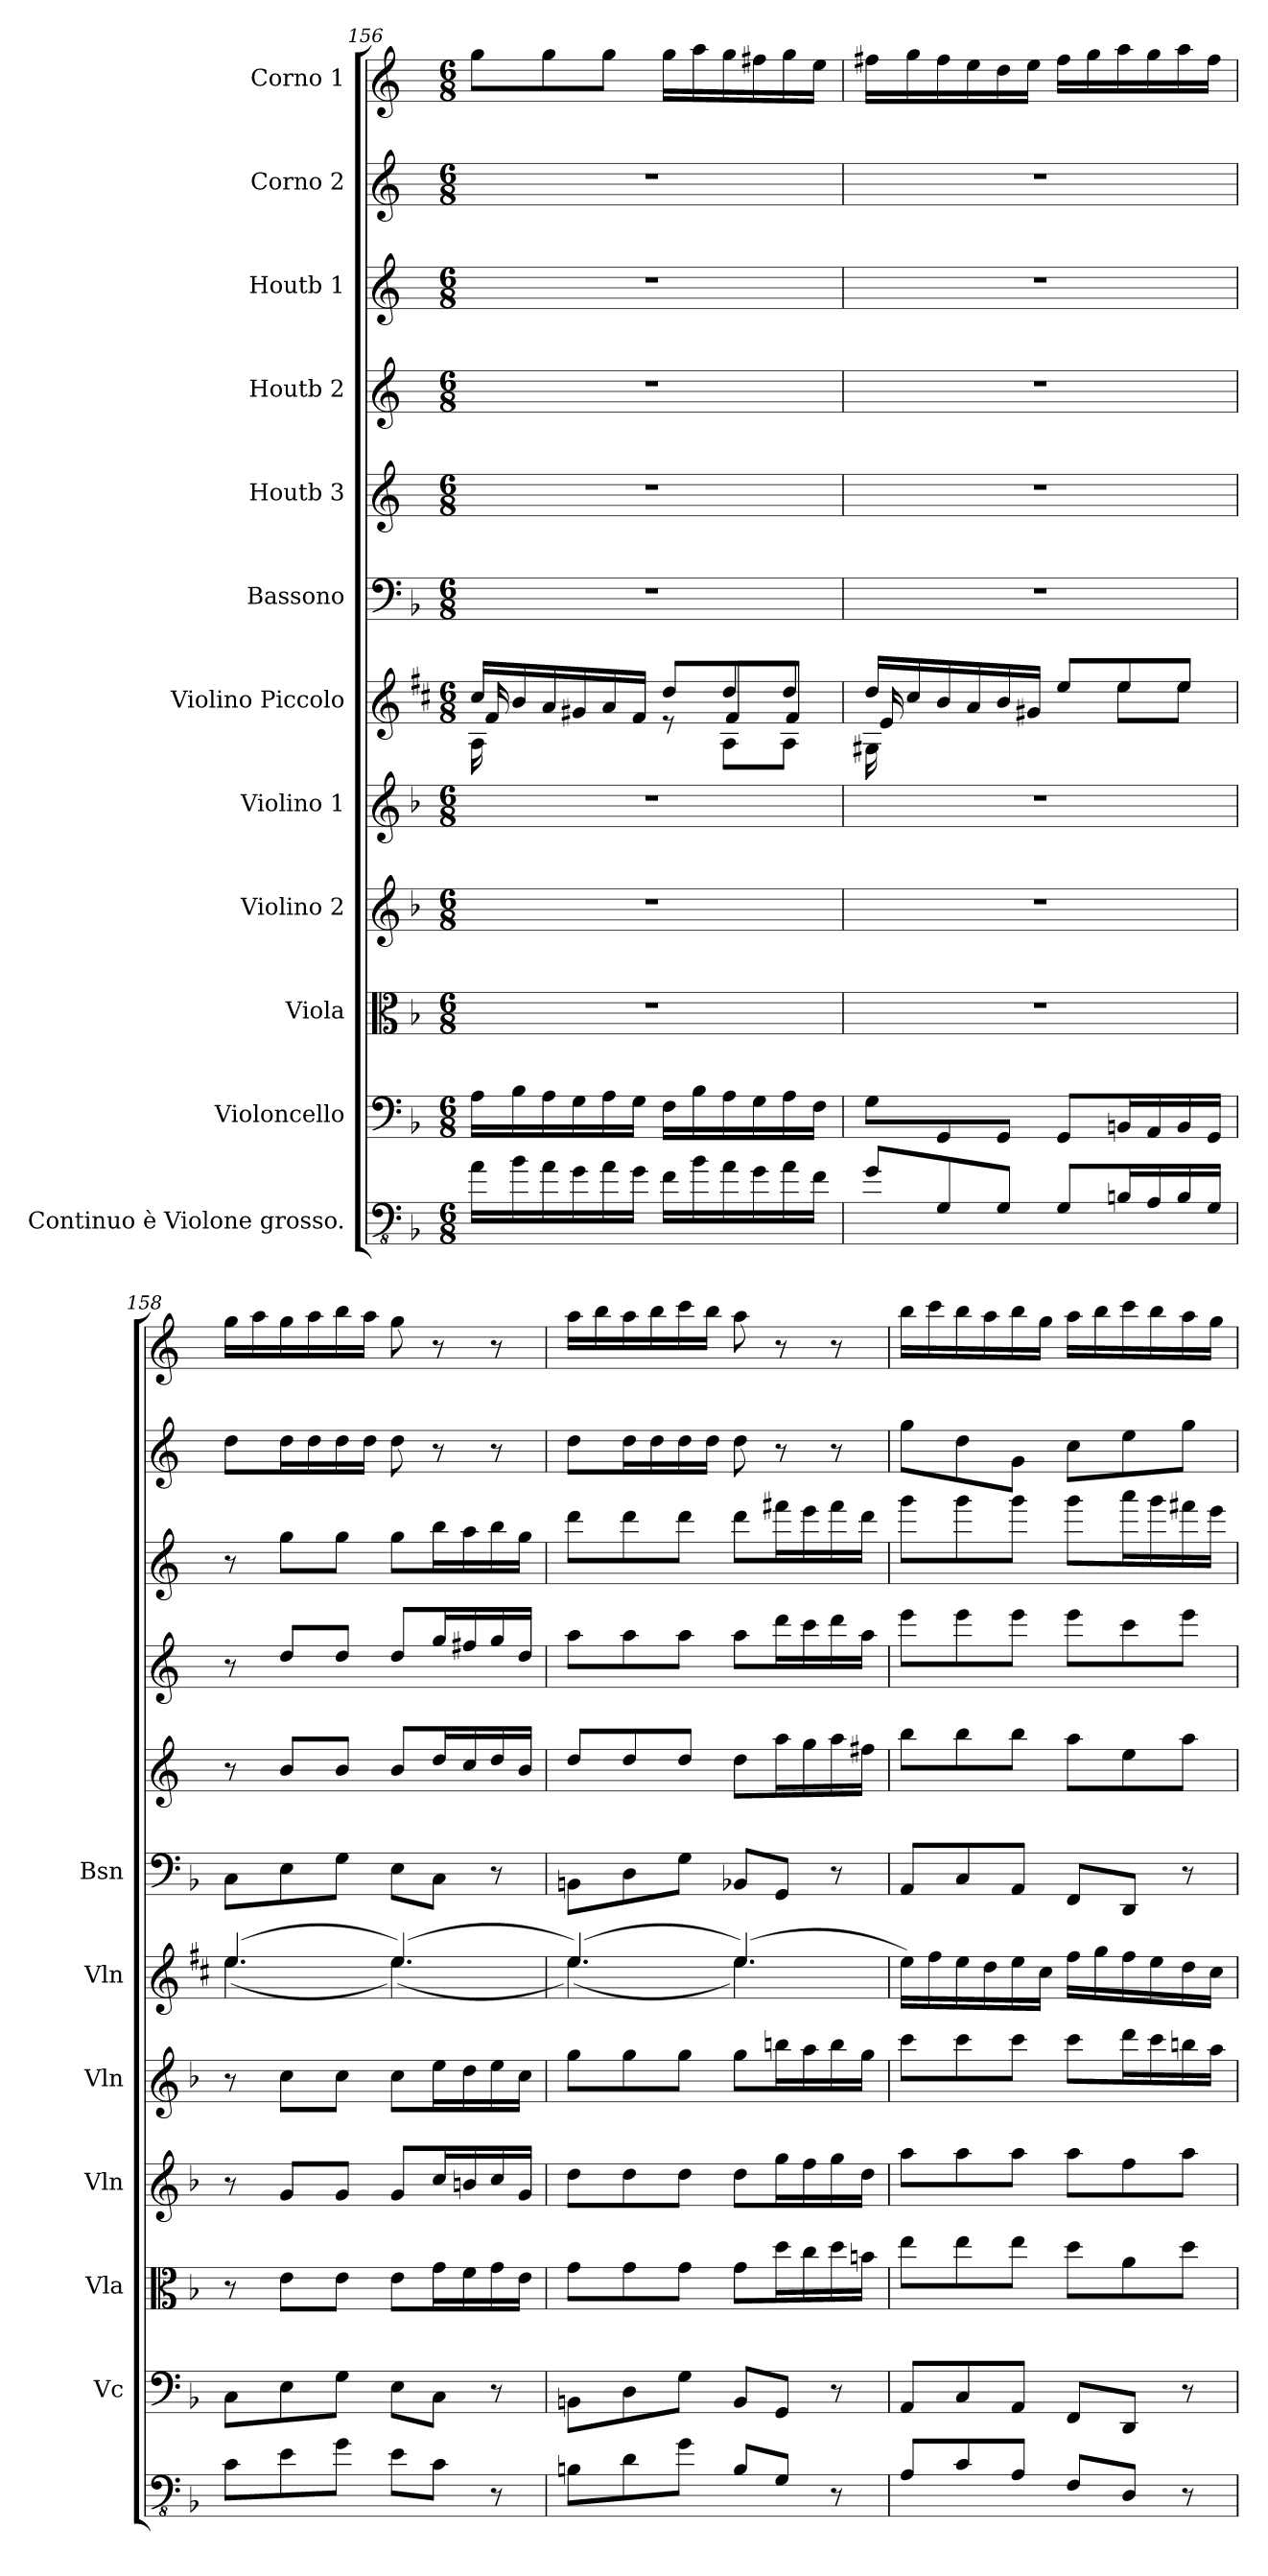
**kern	**kern	**kern	**kern	**kern	**kern	**kern	**kern	**kern	**kern	**kern	**kern
*part12	*part11	*part10	*part9	*part8	*part7	*part6	*part5	*part4	*part3	*part2	*part1
*staff12	*staff11	*staff10	*staff9	*staff8	*staff7	*staff6	*staff5	*staff4	*staff3	*staff2	*staff1
*I"Continuo è Violone grosso.	*I"Violoncello	*I"Viola	*I"Violino 2	*I"Violino 1	*I"Violino Piccolo	*I"Bassono	*I"Houtb 3	*I"Houtb 2	*I"Houtb 1	*I"Corno 2	*I"Corno 1
*	*I'Vc	*I'Vla	*I'Vln	*I'Vln	*I'Vln	*I'Bsn	*	*	*	*	*
*clefFv4	*clefF4	*clefC3	*clefG2	*clefG2	*clefG2	*clefF4	*clefG2	*clefG2	*clefG2	*clefG2	*clefG2
*ITrd7c12	*	*	*	*	*ITrd-2c-3	*	*ITrd4c7	*ITrd4c7	*ITrd4c7	*ITrd4c7	*ITrd4c7
*k[b-]	*k[b-]	*k[b-]	*k[b-]	*k[b-]	*k[b-]	*k[b-]	*k[b-]	*k[b-]	*k[b-]	*k[b-]	*k[b-]
*M6/8	*M6/8	*M6/8	*M6/8	*M6/8	*M6/8	*M6/8	*M6/8	*M6/8	*M6/8	*M6/8	*M6/8
=156	=156	=156	=156	=156	=156	=156	=156	=156	=156	=156	=156
*	*	*	*	*	*^	*	*	*	*	*	*
*	*	*	*	*	*	*^	*	*	*	*	*	*
16AA\LL	16A\LL	2.r	2.r	2.r	16ee/LL	16a/	16c\	2.r	2.r	2.r	2.r	2.r	8cc\L
16BB-\	16B-\	.	.	.	16dd/	16ryy	4..ryy	.	.	.	.	.	.
16AA\	16A\	.	.	.	16cc/	16ryy@	.	.	.	.	.	.	8cc\
16GG\	16G\	.	.	.	16bn/	16ryy@	.	.	.	.	.	.	.
16AA\	16A\	.	.	.	16cc/	16ryy@	.	.	.	.	.	.	8cc\J
16GG\JJ	16G\JJ	.	.	.	16a/JJ	16ryy@	.	.	.	.	.	.	.
16FF\LL	16F\LL	.	.	.	8ff/L	8r	.	.	.	.	.	.	16cc\LL
16BB-\	16B-\	.	.	.	.	.	.	.	.	.	.	.	16dd\
16AA\	16A\	.	.	.	8ff/	8a/L	8c\L	.	.	.	.	.	16cc\
16GG\	16G\	.	.	.	.	.	.	.	.	.	.	.	16bn\
16AA\	16A\	.	.	.	8ff/J	8a/J	8c\J	.	.	.	.	.	16cc\
16FF\JJ	16F\JJ	.	.	.	.	.	.	.	.	.	.	.	16a\JJ
!!LO:PB:g=z
=157	=157	=157	=157	=157	=157	=157	=157	=157	=157	=157	=157	=157	=157
8GG\L	8G\L	2.r	2.r	2.r	16ff/LL	16g/	16Bn\	2.r	2.r	2.r	2.r	2.r	16bn\LL
.	.	.	.	.	16ee/	4..ryy	2ryy	.	.	.	.	.	16cc\
8GGG/	8GG/	.	.	.	16dd/	.	.	.	.	.	.	.	16b\
.	.	.	.	.	16cc/	.	.	.	.	.	.	.	16a\
8GGG/J	8GG/J	.	.	.	16dd/	.	.	.	.	.	.	.	16g\
.	.	.	.	.	16bn/JJ	.	.	.	.	.	.	.	16a\JJ
8GGG/L	8GG/L	.	.	.	8gg/L	.	.	.	.	.	.	.	16b\LL
.	.	.	.	.	.	.	.	.	.	.	.	.	16cc\
16BBBn/L	16BBn/L	.	.	.	8gg/	8gg\L	.	.	.	.	.	.	16dd\
16AAA/	16AA/	.	.	.	.	.	8.ryy	.	.	.	.	.	16cc\
16BBB/	16BB/	.	.	.	8gg/J	8gg\J	.	.	.	.	.	.	16dd\
16GGG/JJ	16GG/JJ	.	.	.	.	.	.	.	.	.	.	.	16b\JJ
*	*	*	*	*	*	*v	*v	*	*	*	*	*	*
=158	=158	=158	=158	=158	=158	=158	=158	=158	=158	=158	=158	=158
8CC\L	8C\L	8r	8r	8r	(>4.gg/	(4.gg\	8C\L	8r	8r	8r	8g\L	16cc\LL
.	.	.	.	.	.	.	.	.	.	.	.	16dd\
8EE\	8E\	8e\L	8g/L	8cc\L	.	.	8E\	8e/L	8g/L	8cc\L	16g\L	16cc\
.	.	.	.	.	.	.	.	.	.	.	16g\	16dd\
8GG\J	8G\J	8e\J	8g/J	8cc\J	.	.	8G\J	8e/J	8g/J	8cc\J	16g\	16ee\
.	.	.	.	.	.	.	.	.	.	.	16g\JJ	16dd\JJ
8EE\L	8E\L	8e\L	8g/L	8cc\L	(>4.gg/)	(4.gg\)	8E\L	8e/L	8g/L	8cc\L	8g\	8cc\
8CC\J	8C\J	16g\L	16cc/L	16ee\L	.	.	8C\J	16g/L	16cc/L	16ee\L	8r	8r
.	.	16f\	16bn/	16dd\	.	.	.	16f/	16bn/	16dd\	.	.
8r	8r	16g\	16cc/	16ee\	.	.	8r	16g/	16cc/	16ee\	8r	8r
.	.	16e\JJ	16g/JJ	16cc\JJ	.	.	.	16e/JJ	16g/JJ	16cc\JJ	.	.
=159	=159	=159	=159	=159	=159	=159	=159	=159	=159	=159	=159	=159
8BBBn\L	8BBn\L	8g\L	8dd\L	8gg\L	(>4.gg/)	(4.gg\)	8BBn\L	8g/L	8dd\L	8gg\L	8g\L	16dd\LL
.	.	.	.	.	.	.	.	.	.	.	.	16ee\
8DD\	8D\	8g\	8dd\	8gg\	.	.	8D\	8g/	8dd\	8gg\	16g\L	16dd\
.	.	.	.	.	.	.	.	.	.	.	16g\	16ee\
8GG\J	8G\J	8g\J	8dd\J	8gg\J	.	.	8G\J	8g/J	8dd\J	8gg\J	16g\	16ff\
.	.	.	.	.	.	.	.	.	.	.	16g\JJ	16ee\JJ
8BBB/L	8BB/L	8g\L	8dd\L	8gg\L	(>4.gg/)	4.gg\)	8BB-X/L	8g\L	8dd\L	8gg\L	8g\	8dd\
8GGG/J	8GG/J	16dd\L	16gg\L	16bbn\L	.	.	8GG/J	16dd\L	16gg\L	16bbn\L	8r	8r
.	.	16cc\	16ff\	16aa\	.	.	.	16cc\	16ff\	16aa\	.	.
8r	8r	16dd\	16gg\	16bb\	.	.	8r	16dd\	16gg\	16bb\	8r	8r
.	.	16bn\JJ	16dd\JJ	16gg\JJ	.	.	.	16bn\JJ	16dd\JJ	16gg\JJ	.	.
*	*	*	*	*	*v	*v	*	*	*	*	*	*
=160	=160	=160	=160	=160	=160	=160	=160	=160	=160	=160	=160
8AAA/L	8AA/L	8ee\L	8aa\L	8ccc\L	16gg\LL)	8AA/L	8ee\L	8aa\L	8ccc\L	8cc\L	16ee\LL
.	.	.	.	.	16aa\	.	.	.	.	.	16ff\
8CC/	8C/	8ee\	8aa\	8ccc\	16gg\	8C/	8ee\	8aa\	8ccc\	8g\	16ee\
.	.	.	.	.	16ff\	.	.	.	.	.	16dd\
8AAA/J	8AA/J	8ee\J	8aa\J	8ccc\J	16gg\	8AA/J	8ee\J	8aa\J	8ccc\J	8c\J	16ee\
.	.	.	.	.	16ee\JJ	.	.	.	.	.	16cc\JJ
8FFF/L	8FF/L	8dd\L	8aa\L	8ccc\L	16aa\LL	8FF/L	8dd\L	8aa\L	8ccc\L	8f\L	16dd\LL
.	.	.	.	.	16bb-\	.	.	.	.	.	16ee\
8DDD/J	8DD/J	8a\	8ff\	16ddd\L	16aa\	8DD/J	8a\	8ff\	16ddd\L	8a\	16ff\
.	.	.	.	16ccc\	16gg\	.	.	.	16ccc\	.	16ee\
8r	8r	8dd\J	8aa\J	16bbn\	16ff\	8r	8dd\J	8aa\J	16bbn\	8cc\J	16dd\
.	.	.	.	16aa\JJ	16ee\JJ	.	.	.	16aa\JJ	.	16cc\JJ
=	=	=	=	=	=	=	=	=	=	=	=
*-	*-	*-	*-	*-	*-	*-	*-	*-	*-	*-	*-
